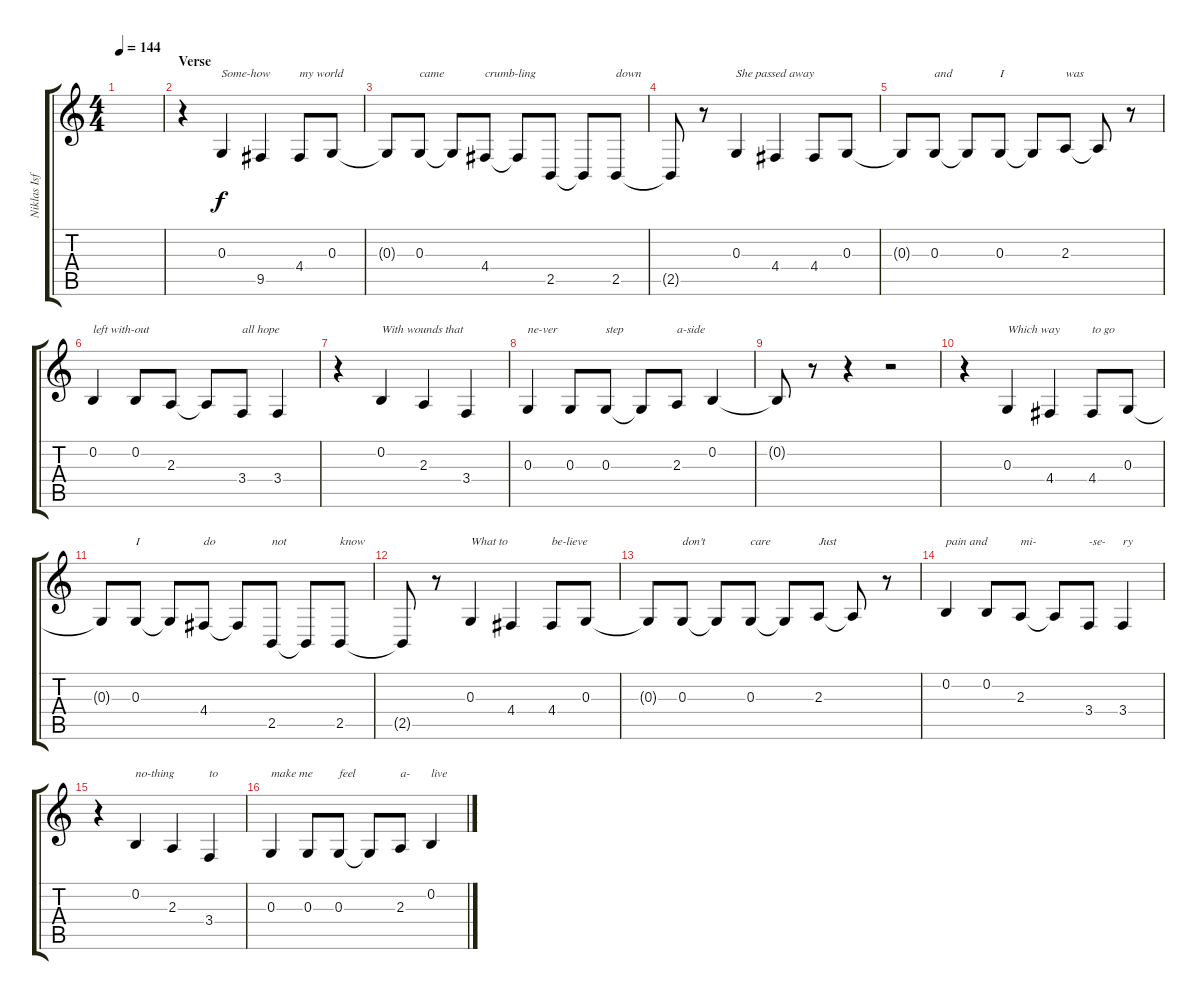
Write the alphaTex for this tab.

\track ("Niklas Isfeld" "Niklas Isf") {instrument lead6voice}
\staff {score tabs}
\tuning (E4 B3 G3 D3 A2 E2) {hide}
\ts (4 4)
\tempo 144
\clef g2
\ks c
|
\section ("" "Verse")
r.4 0.3.4{txt "Some-how"} 9.5.4 4.4.8{txt "my world"} 0.3.8 |
0.3{t}.8 0.3.8{txt "came"} 0.3{t}.8 4.4.8{txt "crumb-ling"} 4.4{t}.8 2.5.8 2.5{t}.8 2.5.8{txt "down"} |
2.5{t}.8 r.8 0.3.4{txt "She passed away"} 4.4.4 4.4.8 0.3.8 |
0.3{t}.8 0.3.8{txt "and"} 0.3{t}.8 0.3.8{txt "I"} 0.3{t}.8 2.3.8{txt "was"} 2.3{t}.8 r.8 |
0.2.4{txt "left with-out"} 0.2.8 2.3.8 2.3{t}.8 3.4.8{txt "all hope"} 3.4.4 |
r.4 0.2.4{txt "With wounds that"} 2.3.4 3.4.4 |
0.3.4{txt "ne-ver"} 0.3.8 0.3.8{txt "step"} 0.3{t}.8 2.3.8{txt "a-side"} 0.2.4 |
0.2{t}.8 r.8 r.4 r.2 |
r.4 0.3.4{txt "Which way"} 4.4.4 4.4.8{txt "to go"} 0.3.8 |
0.3{t}.8 0.3.8{txt "I"} 0.3{t}.8 4.4.8{txt "do"} 4.4{t}.8 2.5.8{txt "not"} 2.5{t}.8 2.5.8{txt "know"} |
2.5{t}.8 r.8 0.3.4{txt "What to"} 4.4.4 4.4.8{txt "be-lieve"} 0.3.8 |
0.3{t}.8 0.3.8{txt "don't"} 0.3{t}.8 0.3.8{txt "care"} 0.3{t}.8 2.3.8{txt "Just"} 2.3{t}.8 r.8 |
0.2.4{txt "pain and"} 0.2.8 2.3.8{txt "mi-"} 2.3{t}.8 3.4.8{txt "-se-"} 3.4.4{txt "ry"} |
r.4 0.2.4{txt "no-thing"} 2.3.4 3.4.4{txt "to"} |
0.3.4{txt "make me"} 0.3.8 0.3.8{txt "feel"} 0.3{t}.8 2.3.8{txt "a-"} 0.2.4{txt "live"}
